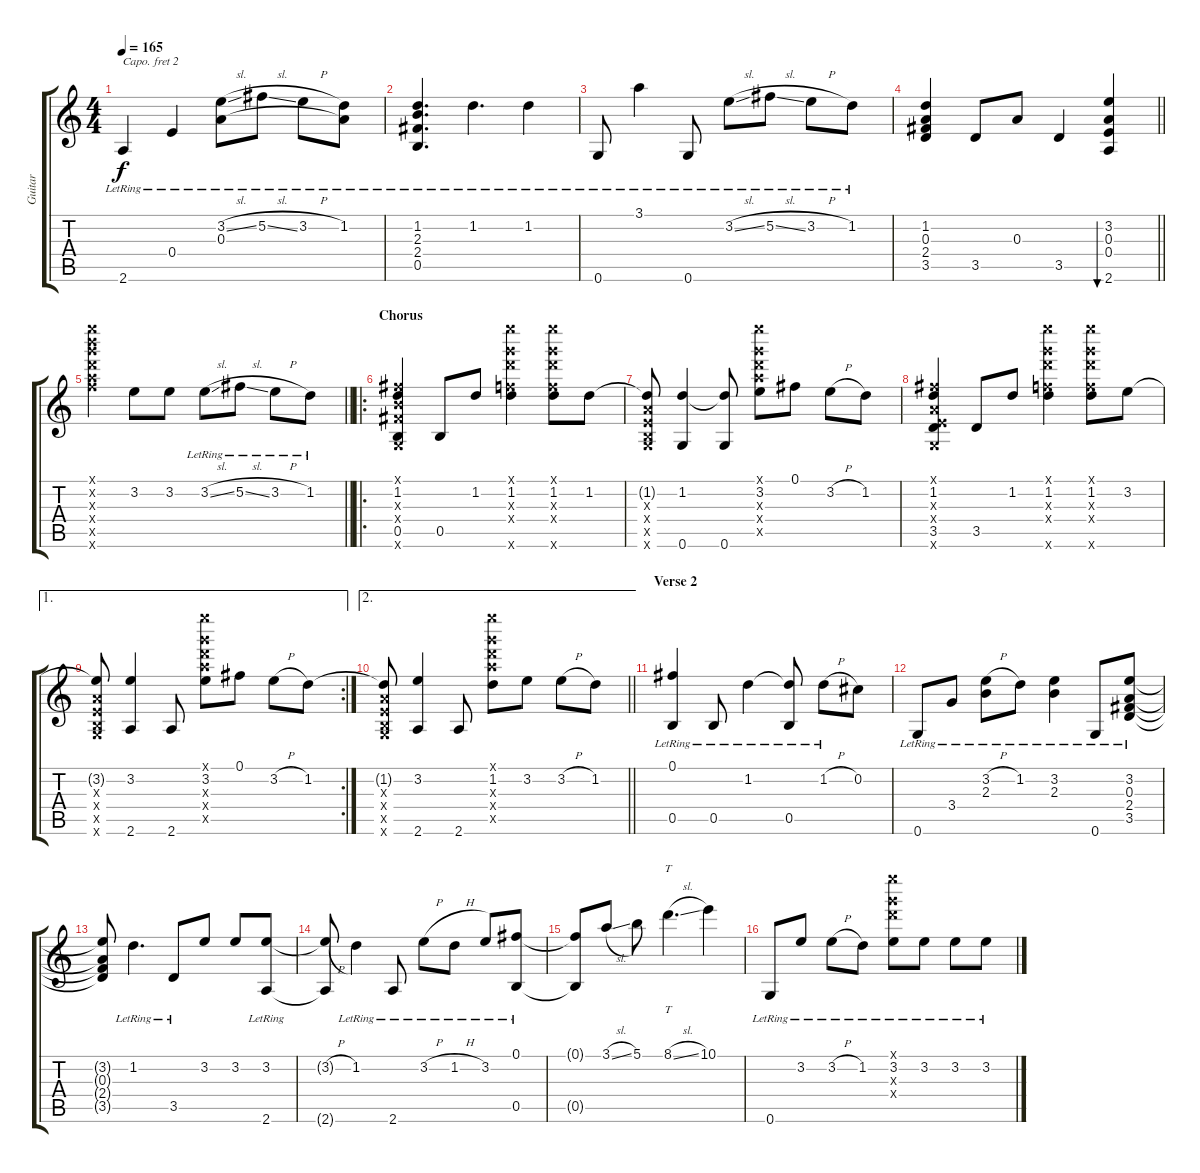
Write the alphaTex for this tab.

\track ("Guitar" "Guitar") {instrument acousticguitarsteel}
\staff {score tabs}
\capo 2
\tuning (E4 B3 G3 D3 A2 F2) {hide}
\ts (4 4)
\tempo 165
\clef g2
\ks c
2.6{lr}.4{dy f} 0.4{lr}.4 (3.2{sl lr} 0.3{lr}).8 5.2{sl lr}.8 3.2{h lr}.8 (1.2{lr} 0.3{t}).8 |
(1.2{lr} 2.3{lr} 2.4{lr} 0.5{lr}).4{d} 1.2{lr}.4{d} 1.2{lr}.4 |
0.6{lr}.8 3.1{lr}.4 0.6{lr}.8 3.2{sl lr}.8 5.2{sl lr}.8 3.2{h lr}.8 1.2{lr}.8 |
\barLineRight lightlight
(1.2 0.3 2.4 3.5).4 3.5.8 0.3.8 3.5.4 (3.2 0.3 0.4 2.6).4{bu 30} |
\section ("" "")
\barLineRight lightlight
(22.1{x} 22.2{x} 22.3{x} 22.4{x} 22.5{x} 22.6{x}).4 3.2.8 3.2.8 3.2{sl lr}.8 5.2{sl lr}.8 3.2{h lr}.8 1.2{lr}.8 |
\ro
\section ("" "Chorus")
(0.1{x} 1.2 2.3{x} 2.4{x} 0.5 0.6{x}).4 0.5.8 1.2.8 (22.1{x} 1.2 22.3{x} 22.4{x} 22.6{x}).4 (22.1{x} 1.2 22.3{x} 22.4{x} 22.6{x}).8 1.2.8 |
(1.2{t} 0.3{x} 0.4{x} 0.5{x} 0.6{x}).8 (1.2 0.6).4 (1.2{t} 0.6).8 (22.1{x} 3.2 22.3{x} 22.4{x} 22.5{x}).8 0.1.8 3.2{h}.8 1.2.8 |
(0.1{x} 1.2 0.3{x} 0.4{x} 3.5 0.6{x}).4 3.5.8 1.2.8 (22.1{x} 1.2 22.3{x} 22.4{x} 22.6{x}).4 (22.1{x} 1.2 22.3{x} 22.4{x} 22.6{x}).8 3.2.8 |
\ae 1
\rc 2
(3.2{t} 0.3{x} 0.4{x} 0.5{x} 0.6{x}).8 (3.2 2.6).4 2.6.8 (22.1{x} 3.2 22.3{x} 22.4{x} 22.5{x}).8 0.1.8 3.2{h}.8 1.2.8 |
\ae 2
\barLineRight lightlight
(1.2{t} 0.3{x} 0.4{x} 0.5{x} 0.6{x}).8 (3.2 2.6).4 2.6.8 (22.1{x} 1.2 22.3{x} 22.4{x} 22.5{x}).8 3.2.8 3.2{h}.8 1.2.8 |
\section ("" "Verse 2")
(0.1{lr} 0.5{lr}).4 0.5{lr}.8 1.2{lr}.4 (1.2{t} 0.5{lr}).8 1.2{h lr}.8 0.2.8 |
0.6{lr}.8 3.4{lr}.8 (3.2{h lr} 2.3{lr}).8 1.2{lr}.8 (3.2{lr} 2.3{lr}).4 0.6{lr}.8 (3.2{lr} 0.3{lr} 2.4{lr} 3.5{lr}).8 |
(3.2{t} 0.3{t} 2.4{t} 3.5{t}).8 1.2{lr}.4{d} 3.5{lr}.8 3.2.8 3.2.8 (3.2{lr} 2.6{lr}).8 |
(3.2{h t} 2.6{t}).8 1.2{lr}.4 2.6{lr}.8 3.2{h lr}.8 1.2{h lr}.8 3.2{lr}.8 (0.1{lr} 0.5).8 |
(0.1{t} 0.5{t}).8 3.1{sl}.8 5.1.8 8.1{sl}.4{tt d} 10.1.4 |
0.6{lr}.8 3.2{lr}.8 3.2{h lr}.8 1.2{lr}.8 (22.1{x} 3.2{lr} 22.3{x} 22.4{x}).8 3.2{lr}.8 3.2{lr}.8 3.2{lr}.8
